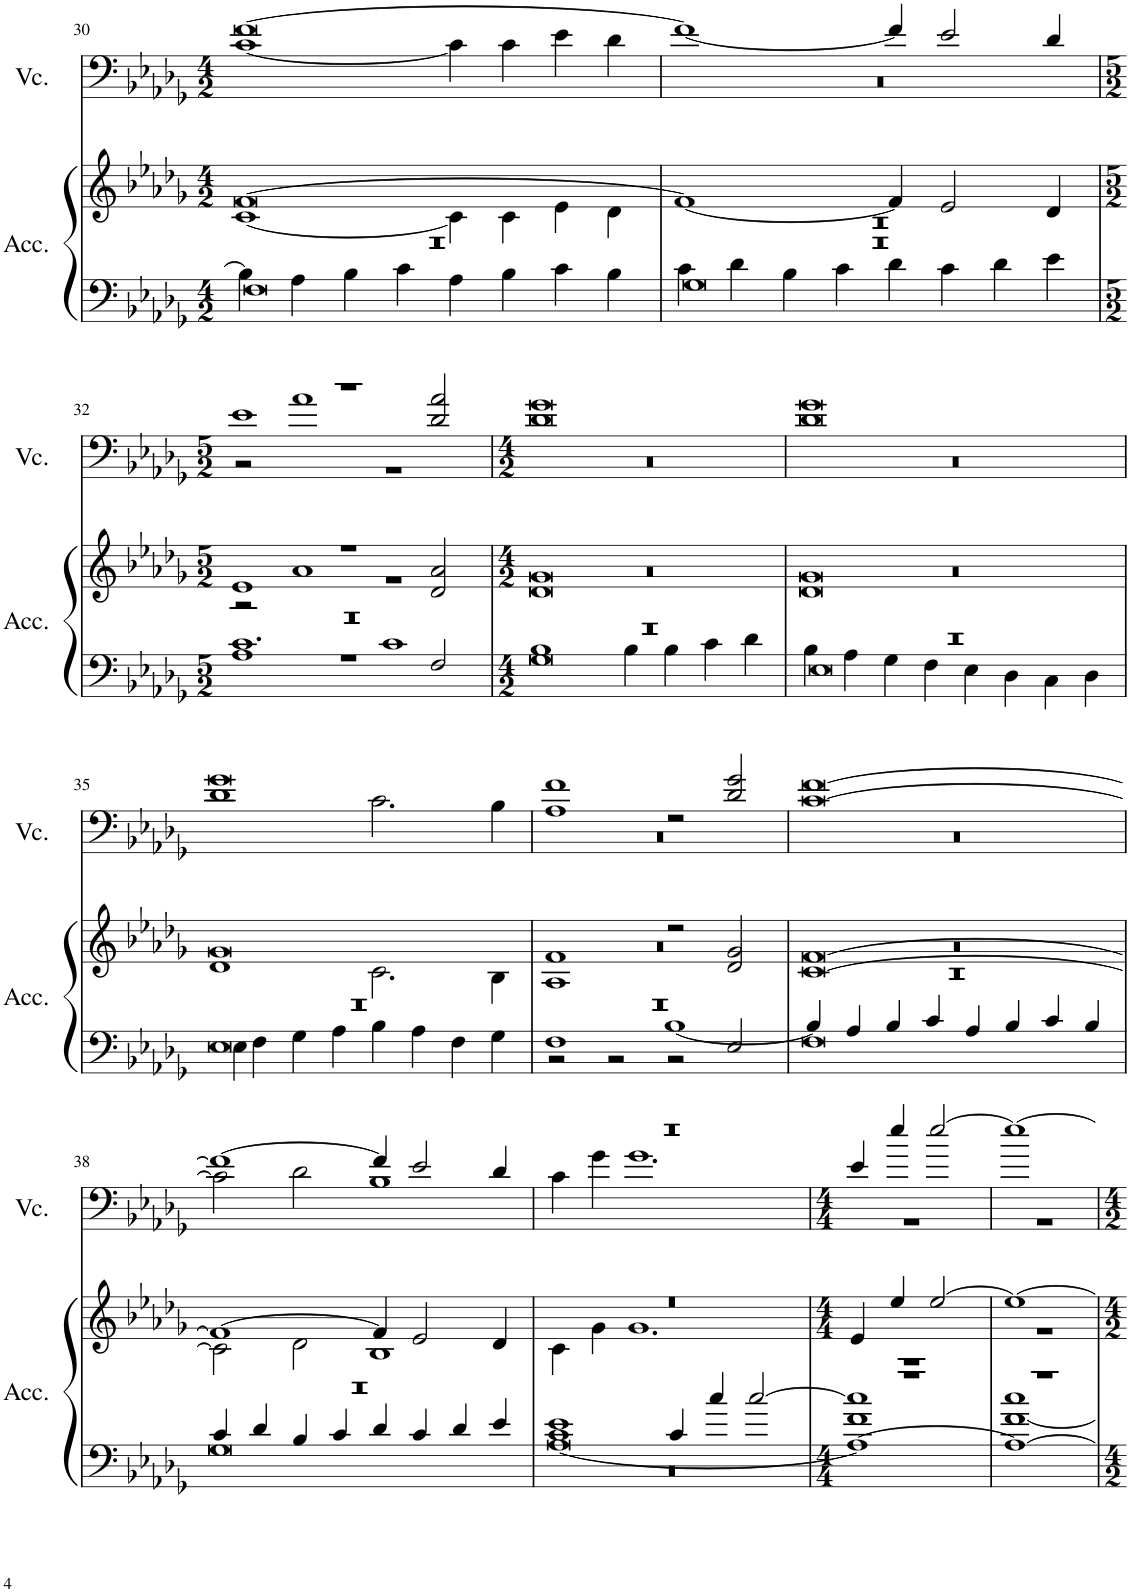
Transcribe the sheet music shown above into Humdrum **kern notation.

**kern	**kern	**kern
*part2	*part2	*part1
*staff3	*staff2	*staff1
*I"Accordion	*	*I"Violoncello
*I'Acc.	*	*I'Vc.
!!LO:PB:g=z
*clefF4	*clefG2	*clefF4
*k[b-e-a-d-g-]	*k[b-e-a-d-g-]	*k[b-e-a-d-g-]
*M4/2	*M4/2	*M4/2
=30	=30	=30
*^	*^	*^
*	*^	*	*	*	*
0r	4B-\]	0F	[0f	[1c	[0f	[1c
.	4A-\	.	.	.	.	.
.	4B-\	.	.	.	.	.
.	4c\	.	.	.	.	.
.	4A-\	.	.	4c\]	.	4c\]
.	4B-\	.	.	4c\	.	4c\
.	4c\	.	.	4e-\	.	4e-\
.	4B-\	.	.	4d-\	.	4d-\
=31	=31	=31	=31	=31	=31	=31
0r	4c\	0G-	1f_	0r	1f_	0r
.	4d-\	.	.	.	.	.
.	4B-\	.	.	.	.	.
.	4c\	.	.	.	.	.
.	4d-\	.	4f/]	.	4f/]	.
.	4c\	.	2e-/	.	2e-/	.
.	4d-\	.	.	.	.	.
.	4e-\	.	4d-/	.	4d-/	.
!!LO:LB:g=z	!!
=32	=32	=32	=32	=32	=32	=32
*M5/2	*	*	*M5/2	*	*M5/2	*
2%5r	1.c	1A-	1e-	2r	1e-	2r
.	.	.	.	1a-	.	1a-
.	.	1r	1.r	.	1r	.
.	1c	.	.	1r	.	1r
.	.	2F/	.	.	2d-/ 2a-/	.
2ryy	2ryy	2ryy	2d-/ 2a-/	2ryy	2ryy	2ryy
=33	=33	=33	=33	=33	=33	=33
*M4/2	*	*	*M4/2	*	*M4/2	*
0r	1B-	0G-	0d- 0g-	0r	0d- 0g-	0r
.	4B-\	.	.	.	.	.
.	4B-\	.	.	.	.	.
.	4c\	.	.	.	.	.
.	4d-\	.	.	.	.	.
1ryy	1ryy	1ryy	1r	1ryy	1ryy	1ryy
=34	=34	=34	=34	=34	=34	=34
0r	4B-\	0E-	0d- 0g-	0r	0d- 0g-	0r
.	4A-\	.	.	.	.	.
.	4G-\	.	.	.	.	.
.	4F\	.	.	.	.	.
.	4E-\	.	.	.	.	.
.	4D-\	.	.	.	.	.
.	4C\	.	.	.	.	.
.	4D-\	.	.	.	.	.
!!LO:LB:g=z	!!
=35	=35	=35	=35	=35	=35	=35
0r	4E-\	0E-	0g-	1d-	0g-	1d-
.	4F\	.	.	.	.	.
.	4G-\	.	.	.	.	.
.	4A-\	.	.	.	.	.
.	4B-\	.	.	2.c\	.	2.c\
.	4A-\	.	.	.	.	.
.	4F\	.	.	.	.	.
.	4G-\	.	.	4B-\	.	4B-\
=36	=36	=36	=36	=36	=36	=36
0r	1F	2r	1A- 1f	0r	1A- 1f	0r
.	.	2r	.	.	.	.
.	[1B-	2r	2r	.	2r	.
.	.	2E-/	2d-/ 2g-/	.	2d-/ 2g-/	.
=37	=37	=37	=37	=37	=37	=37
0r	0F	4B-/]	[0c [0f	0r	[0c [0f	0r
.	.	4A-/	.	.	.	.
.	.	4B-/	.	.	.	.
.	.	4c/	.	.	.	.
.	.	4A-/	.	.	.	.
.	.	4B-/	.	.	.	.
.	.	4c/	.	.	.	.
.	.	4B-/	.	.	.	.
!!LO:LB:g=z	!!
=38	=38	=38	=38	=38	=38	=38
0r	0G-	4c/	1f_	2c\]	1f_	2c\]
.	.	4d-/	.	.	.	.
.	.	4B-/	.	2d-\	.	2d-\
.	.	4c/	.	.	.	.
.	.	4d-/	4f/]	1B-	4f/]	1B-
.	.	4c/	2e-/	.	2e-/	.
.	.	4d-/	.	.	.	.
.	.	4e-/	4d-/	.	4d-/	.
=39	=39	=39	=39	=39	=39	=39
[0A-	0r	1c 1e-	0r	4c\	0r	4c\
.	.	.	.	4g-\	.	4g-\
.	.	.	.	1.g-	.	1.g-
.	.	4c/	.	.	.	.
.	.	4cc/	.	.	.	.
.	.	[2cc/	.	.	.	.
=40	=40	=40	=40	=40	=40	=40
*M4/4	*	*	*M4/4	*	*M4/4	*
1r	1f 1cc]	1A-_	4e-/	1r	4e-/	1r
.	.	.	4ee-/	.	4ee-/	.
.	.	.	[2ee-/	.	[2ee-/	.
=41	=41	=41	=41	=41	=41	=41
1r	[1f 1cc	1A-_	1ee-_	1r	1ee-_	1r
*v	*v	*v	*	*	*v	*v
*	*v	*v	*
=	=	=
*-	*-	*-
